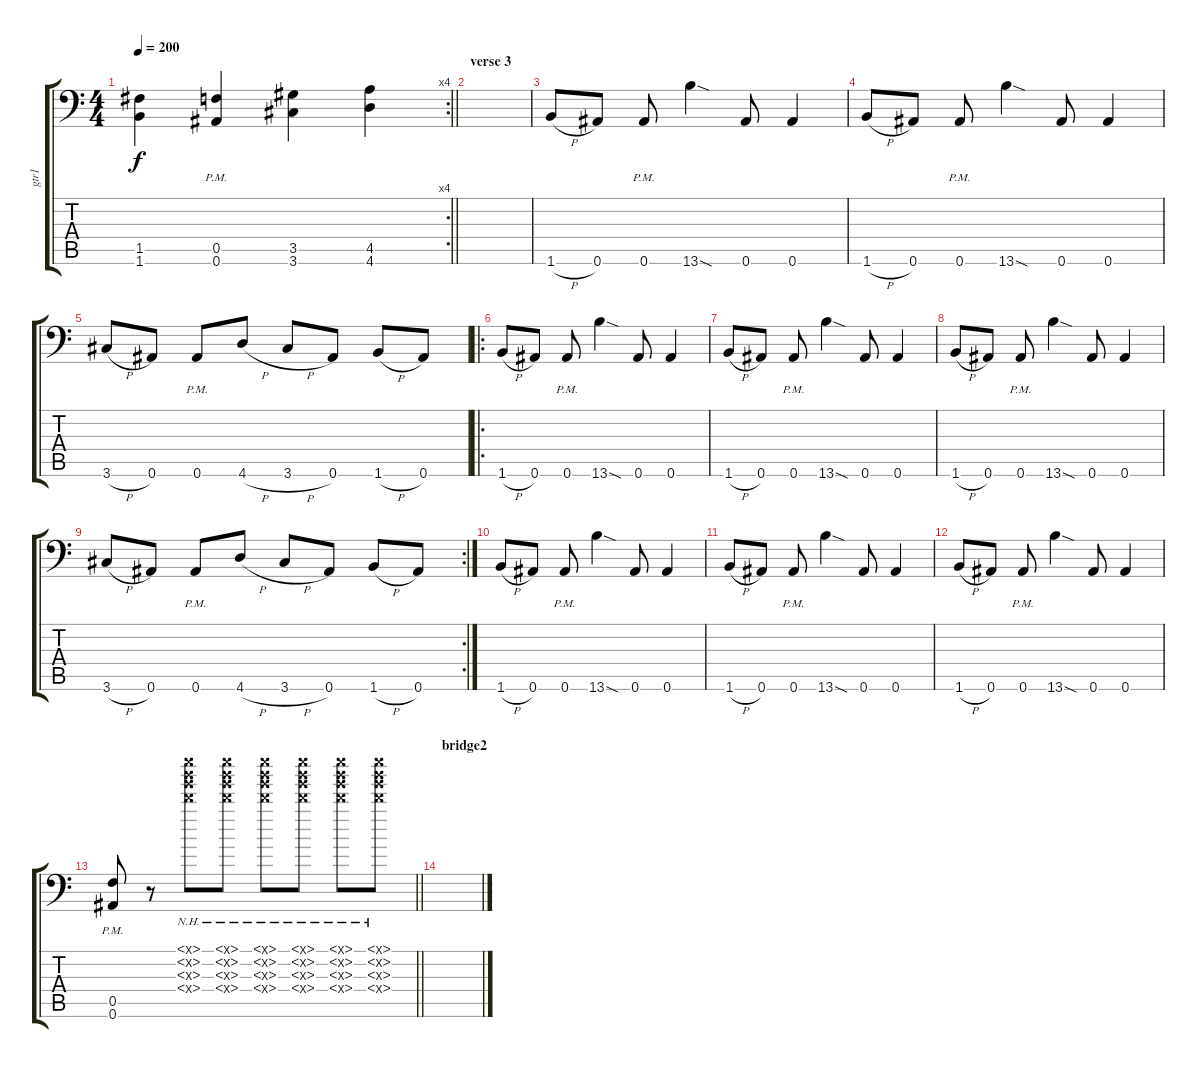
\track ("gtr1" "gtr1") {instrument overdrivenguitar}
\staff {score tabs}
\tuning (C4 G3 Eb3 Bb2 F2 Bb1) {hide}
\rc 4
\ts (4 4)
\tempo 200
\clef f4
\barLineRight lightlight
\ks c
(1.5 1.6).4{dy f} (0.5{pm} 0.6{pm}).4 (3.5 3.6).4 (4.5 4.6).4 |
\section ("" "verse 3")
|
1.6{h}.8 0.6.8 0.6{pm}.8 13.6{sod}.4 0.6.8 0.6.4 |
1.6{h}.8 0.6.8 0.6{pm}.8 13.6{sod}.4 0.6.8 0.6.4 |
3.6{h}.8 0.6.8 0.6{pm}.8 4.6{h}.8 3.6{h}.8 0.6.8 1.6{h}.8 0.6.8 |
\ro
1.6{h}.8 0.6.8 0.6{pm}.8 13.6{sod}.4 0.6.8 0.6.4 |
1.6{h}.8 0.6.8 0.6{pm}.8 13.6{sod}.4 0.6.8 0.6.4 |
1.6{h}.8 0.6.8 0.6{pm}.8 13.6{sod}.4 0.6.8 0.6.4 |
\rc 2
3.6{h}.8 0.6.8 0.6{pm}.8 4.6{h}.8 3.6{h}.8 0.6.8 1.6{h}.8 0.6.8 |
1.6{h}.8 0.6.8 0.6{pm}.8 13.6{sod}.4 0.6.8 0.6.4 |
1.6{h}.8 0.6.8 0.6{pm}.8 13.6{sod}.4 0.6.8 0.6.4 |
1.6{h}.8 0.6.8 0.6{pm}.8 13.6{sod}.4 0.6.8 0.6.4 |
\barLineRight lightlight
(0.5{pm} 0.6{pm}).8 r.8 (4.1{nh x} 4.2{nh x} 4.3{nh x} 4.4{nh x}).8 (4.1{nh x} 4.2{nh x} 4.3{nh x} 4.4{nh x}).8 (4.1{nh x} 4.2{nh x} 4.3{nh x} 4.4{nh x}).8 (4.1{nh x} 4.2{nh x} 4.3{nh x} 4.4{nh x}).8 (4.1{nh x} 4.2{nh x} 4.3{nh x} 4.4{nh x}).8 (4.1{nh x} 4.2{nh x} 4.3{nh x} 4.4{nh x}).8 |
\section ("" "bridge2")
